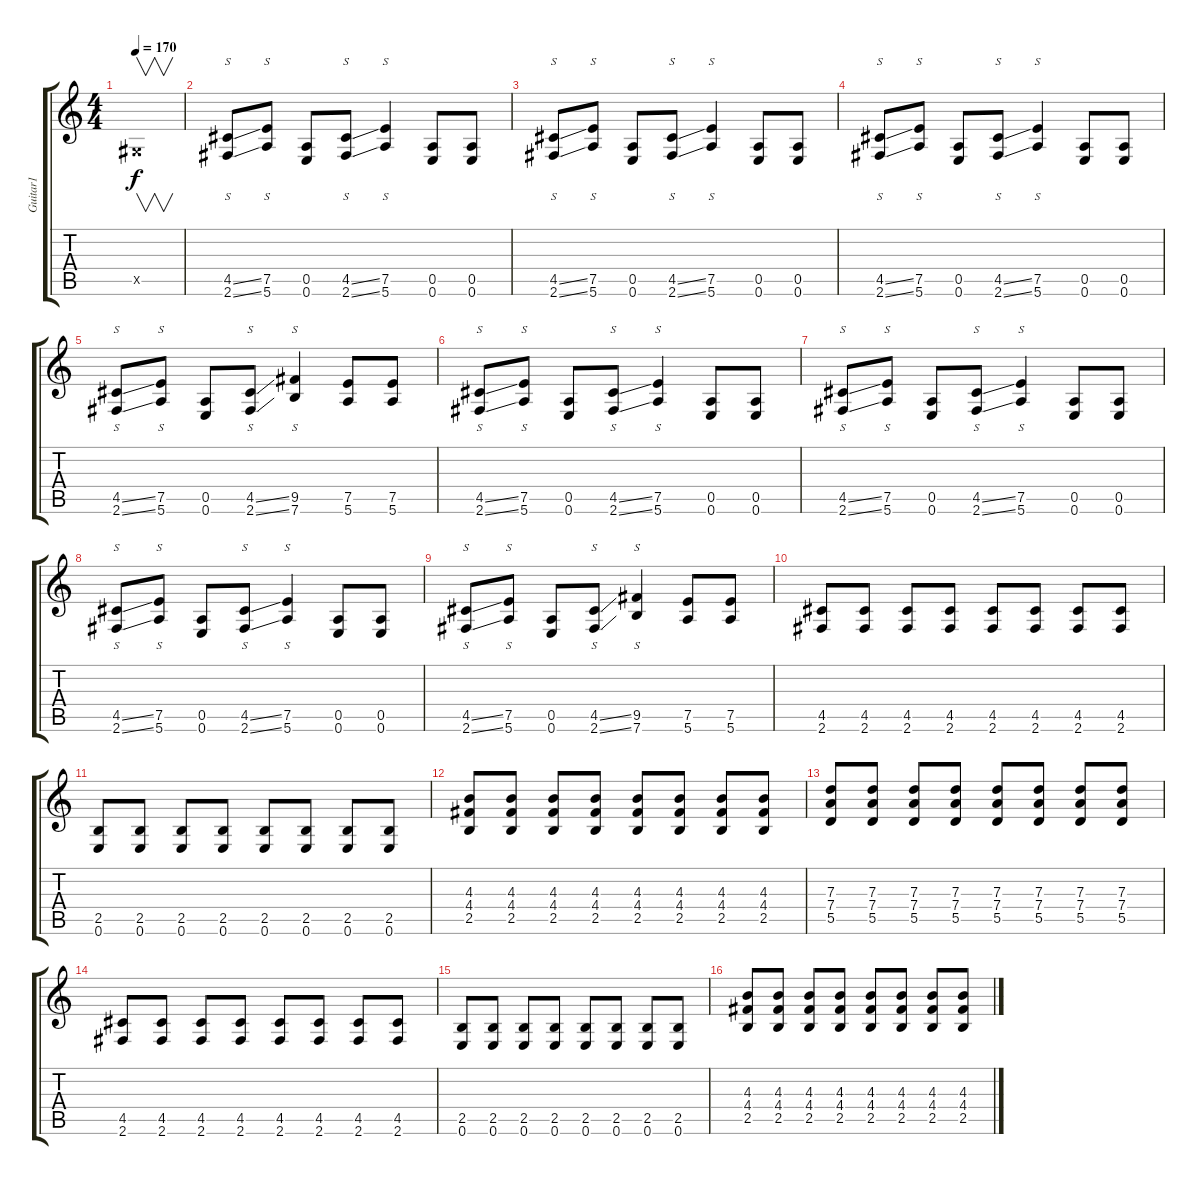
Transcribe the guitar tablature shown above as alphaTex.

\track ("Guitar1" "Guitar1") {instrument overdrivenguitar}
\staff {score tabs}
\tuning (E4 B3 G3 D3 A2 E2) {hide}
\ts (4 4)
\tempo 170
\clef g2
\ks c
-1.5{x}.1{v dy f instrument overdrivenguitar} |
(4.5{ss} 2.6{ss}).8{s} (7.5 5.6).8{s} (0.5 0.6).8 (4.5{ss} 2.6{ss}).8{s} (7.5 5.6).4{s} (0.5 0.6).8 (0.5 0.6).8 |
(4.5{ss} 2.6{ss}).8{s} (7.5 5.6).8{s} (0.5 0.6).8 (4.5{ss} 2.6{ss}).8{s} (7.5 5.6).4{s} (0.5 0.6).8 (0.5 0.6).8 |
(4.5{ss} 2.6{ss}).8{s} (7.5 5.6).8{s} (0.5 0.6).8 (4.5{ss} 2.6{ss}).8{s} (7.5 5.6).4{s} (0.5 0.6).8 (0.5 0.6).8 |
(4.5{ss} 2.6{ss}).8{s} (7.5 5.6).8{s} (0.5 0.6).8 (4.5{ss} 2.6{ss}).8{s} (9.5 7.6).4{s} (7.5 5.6).8 (7.5 5.6).8 |
(4.5{ss} 2.6{ss}).8{s} (7.5 5.6).8{s} (0.5 0.6).8 (4.5{ss} 2.6{ss}).8{s} (7.5 5.6).4{s} (0.5 0.6).8 (0.5 0.6).8 |
(4.5{ss} 2.6{ss}).8{s} (7.5 5.6).8{s} (0.5 0.6).8 (4.5{ss} 2.6{ss}).8{s} (7.5 5.6).4{s} (0.5 0.6).8 (0.5 0.6).8 |
(4.5{ss} 2.6{ss}).8{s} (7.5 5.6).8{s} (0.5 0.6).8 (4.5{ss} 2.6{ss}).8{s} (7.5 5.6).4{s} (0.5 0.6).8 (0.5 0.6).8 |
(4.5{ss} 2.6{ss}).8{s} (7.5 5.6).8{s} (0.5 0.6).8 (4.5{ss} 2.6{ss}).8{s} (9.5 7.6).4{s} (7.5 5.6).8 (7.5 5.6).8 |
(4.5 2.6).8 (4.5 2.6).8 (4.5 2.6).8 (4.5 2.6).8 (4.5 2.6).8 (4.5 2.6).8 (4.5 2.6).8 (4.5 2.6).8 |
(2.5 0.6).8 (2.5 0.6).8 (2.5 0.6).8 (2.5 0.6).8 (2.5 0.6).8 (2.5 0.6).8 (2.5 0.6).8 (2.5 0.6).8 |
(4.3 4.4 2.5).8 (4.3 4.4 2.5).8 (4.3 4.4 2.5).8 (4.3 4.4 2.5).8 (4.3 4.4 2.5).8 (4.3 4.4 2.5).8 (4.3 4.4 2.5).8 (4.3 4.4 2.5).8 |
(7.3 7.4 5.5).8 (7.3 7.4 5.5).8 (7.3 7.4 5.5).8 (7.3 7.4 5.5).8 (7.3 7.4 5.5).8 (7.3 7.4 5.5).8 (7.3 7.4 5.5).8 (7.3 7.4 5.5).8 |
(4.5 2.6).8 (4.5 2.6).8 (4.5 2.6).8 (4.5 2.6).8 (4.5 2.6).8 (4.5 2.6).8 (4.5 2.6).8 (4.5 2.6).8 |
(2.5 0.6).8 (2.5 0.6).8 (2.5 0.6).8 (2.5 0.6).8 (2.5 0.6).8 (2.5 0.6).8 (2.5 0.6).8 (2.5 0.6).8 |
(4.3 4.4 2.5).8 (4.3 4.4 2.5).8 (4.3 4.4 2.5).8 (4.3 4.4 2.5).8 (4.3 4.4 2.5).8 (4.3 4.4 2.5).8 (4.3 4.4 2.5).8 (4.3 4.4 2.5).8
